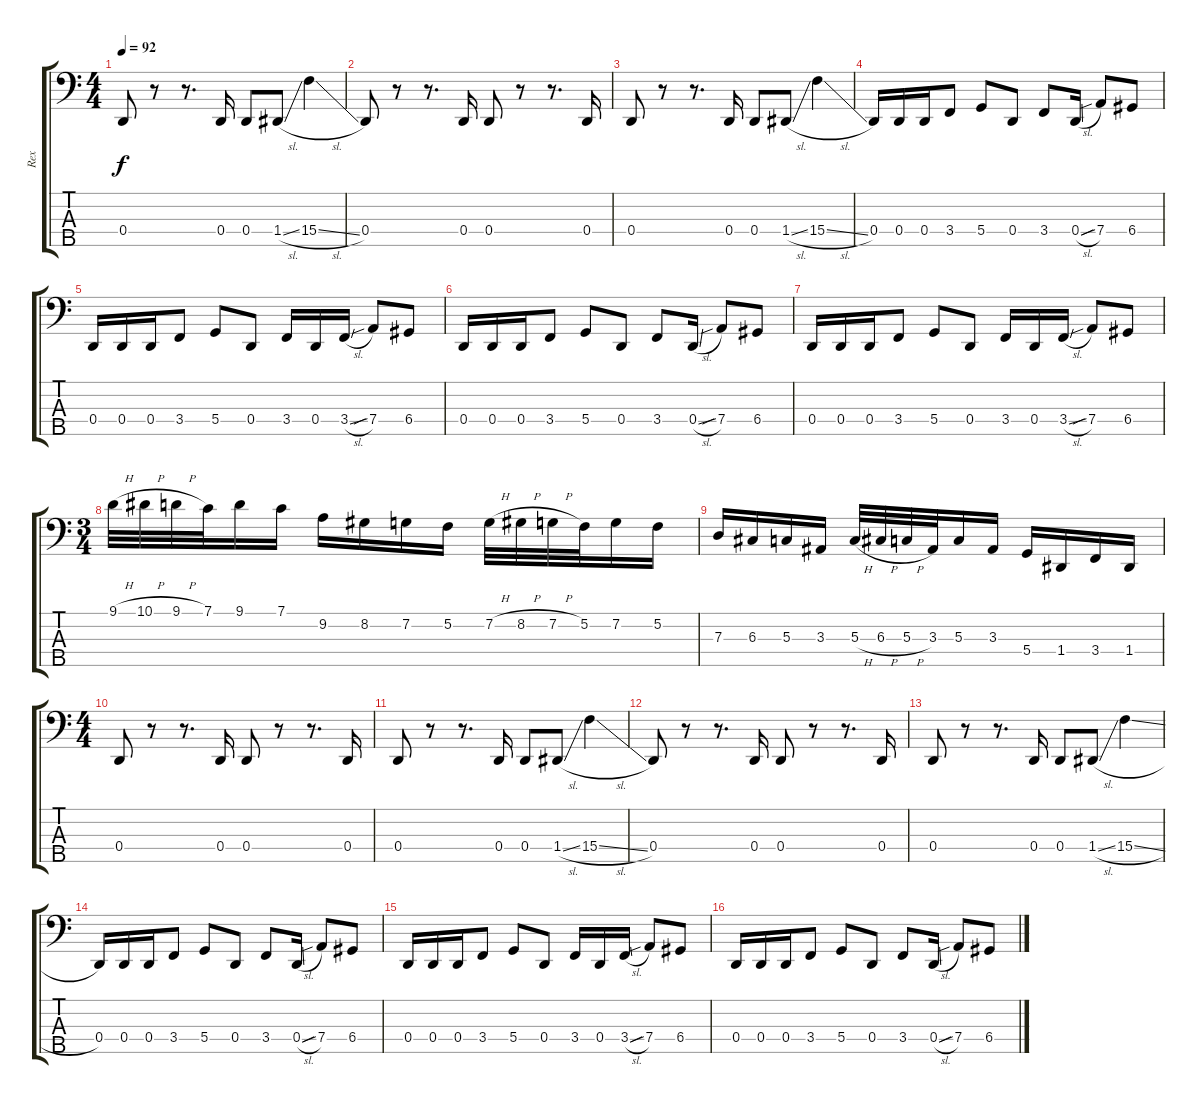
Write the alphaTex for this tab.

\track ("Rex" "Rex") {instrument fretlessbass}
\staff {score tabs}
\tuning (F2 C2 G1 D1 A0) {hide}
\ts (4 4)
\tempo 92
\clef f4
\ks c
0.4.8{dy f} r.8 r.8{d} 0.4.16 0.4.8 1.4{sl}.8 15.4{sl}.4 |
0.4.8 r.8 r.8{d} 0.4.16 0.4.8 r.8 r.8{d} 0.4.16 |
0.4.8 r.8 r.8{d} 0.4.16 0.4.8 1.4{sl}.8 15.4{sl}.4 |
\section ("" "")
0.4.16 0.4.16 0.4.16 3.4.8 5.4.8 0.4.8 3.4.8 0.4{sl}.16 7.4{sib}.8 6.4.8 |
0.4.16 0.4.16 0.4.16 3.4.8 5.4.8 0.4.8 3.4.16 0.4.16 3.4{sl}.16 7.4{sib}.8 6.4.8 |
0.4.16 0.4.16 0.4.16 3.4.8 5.4.8 0.4.8 3.4.8 0.4{sl}.16 7.4{sib}.8 6.4.8 |
0.4.16 0.4.16 0.4.16 3.4.8 5.4.8 0.4.8 3.4.16 0.4.16 3.4{sl}.16 7.4{sib}.8 6.4.8 |
\ts (3 4)
\section ("" "")
9.1{h}.32 10.1{h}.32 9.1{h}.32 7.1.32 9.1.16 7.1.16 9.2.16 8.2.16 7.2.16 5.2.16 7.2{h}.32 8.2{h}.32 7.2{h}.32 5.2.32 7.2.16 5.2.16 |
7.3.16 6.3.16 5.3.16 3.3.16 5.3{h}.32 6.3{h}.32 5.3{h}.32 3.3.32 5.3.16 3.3.16 5.4.16 1.4.16 3.4.16 1.4.16 |
\ts (4 4)
\section ("" "")
0.4.8 r.8 r.8{d} 0.4.16 0.4.8 r.8 r.8{d} 0.4.16 |
0.4.8 r.8 r.8{d} 0.4.16 0.4.8 1.4{sl}.8 15.4{sl}.4 |
0.4.8 r.8 r.8{d} 0.4.16 0.4.8 r.8 r.8{d} 0.4.16 |
0.4.8 r.8 r.8{d} 0.4.16 0.4.8 1.4{sl}.8 15.4{sl}.4 |
\section ("" "")
0.4.16 0.4.16 0.4.16 3.4.8 5.4.8 0.4.8 3.4.8 0.4{sl}.16 7.4{sib}.8 6.4.8 |
0.4.16 0.4.16 0.4.16 3.4.8 5.4.8 0.4.8 3.4.16 0.4.16 3.4{sl}.16 7.4{sib}.8 6.4.8 |
0.4.16 0.4.16 0.4.16 3.4.8 5.4.8 0.4.8 3.4.8 0.4{sl}.16 7.4{sib}.8 6.4.8
